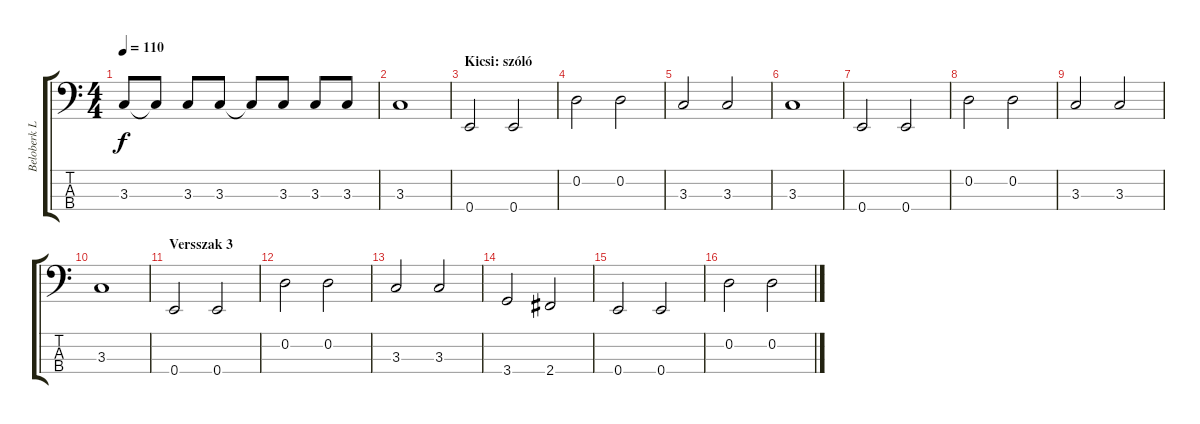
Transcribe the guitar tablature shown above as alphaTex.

\track ("Beloberk László" "Beloberk L") {instrument electricbassfinger}
\staff {score tabs}
\tuning (G2 D2 A1 E1) {hide}
\ts (4 4)
\tempo 110
\clef f4
\ks c
3.3.8{dy f} 3.3{t}.8 3.3.8 3.3.8 3.3{t}.8 3.3.8 3.3.8 3.3.8 |
3.3.1 |
\section ("" "Kicsi: szóló")
0.4.2 0.4.2 |
0.2.2 0.2.2 |
3.3.2 3.3.2 |
3.3.1 |
0.4.2 0.4.2 |
0.2.2 0.2.2 |
3.3.2 3.3.2 |
3.3.1 |
\section ("" "Versszak 3")
0.4.2 0.4.2 |
0.2.2 0.2.2 |
3.3.2 3.3.2 |
3.4.2 2.4.2 |
0.4.2 0.4.2 |
0.2.2 0.2.2
